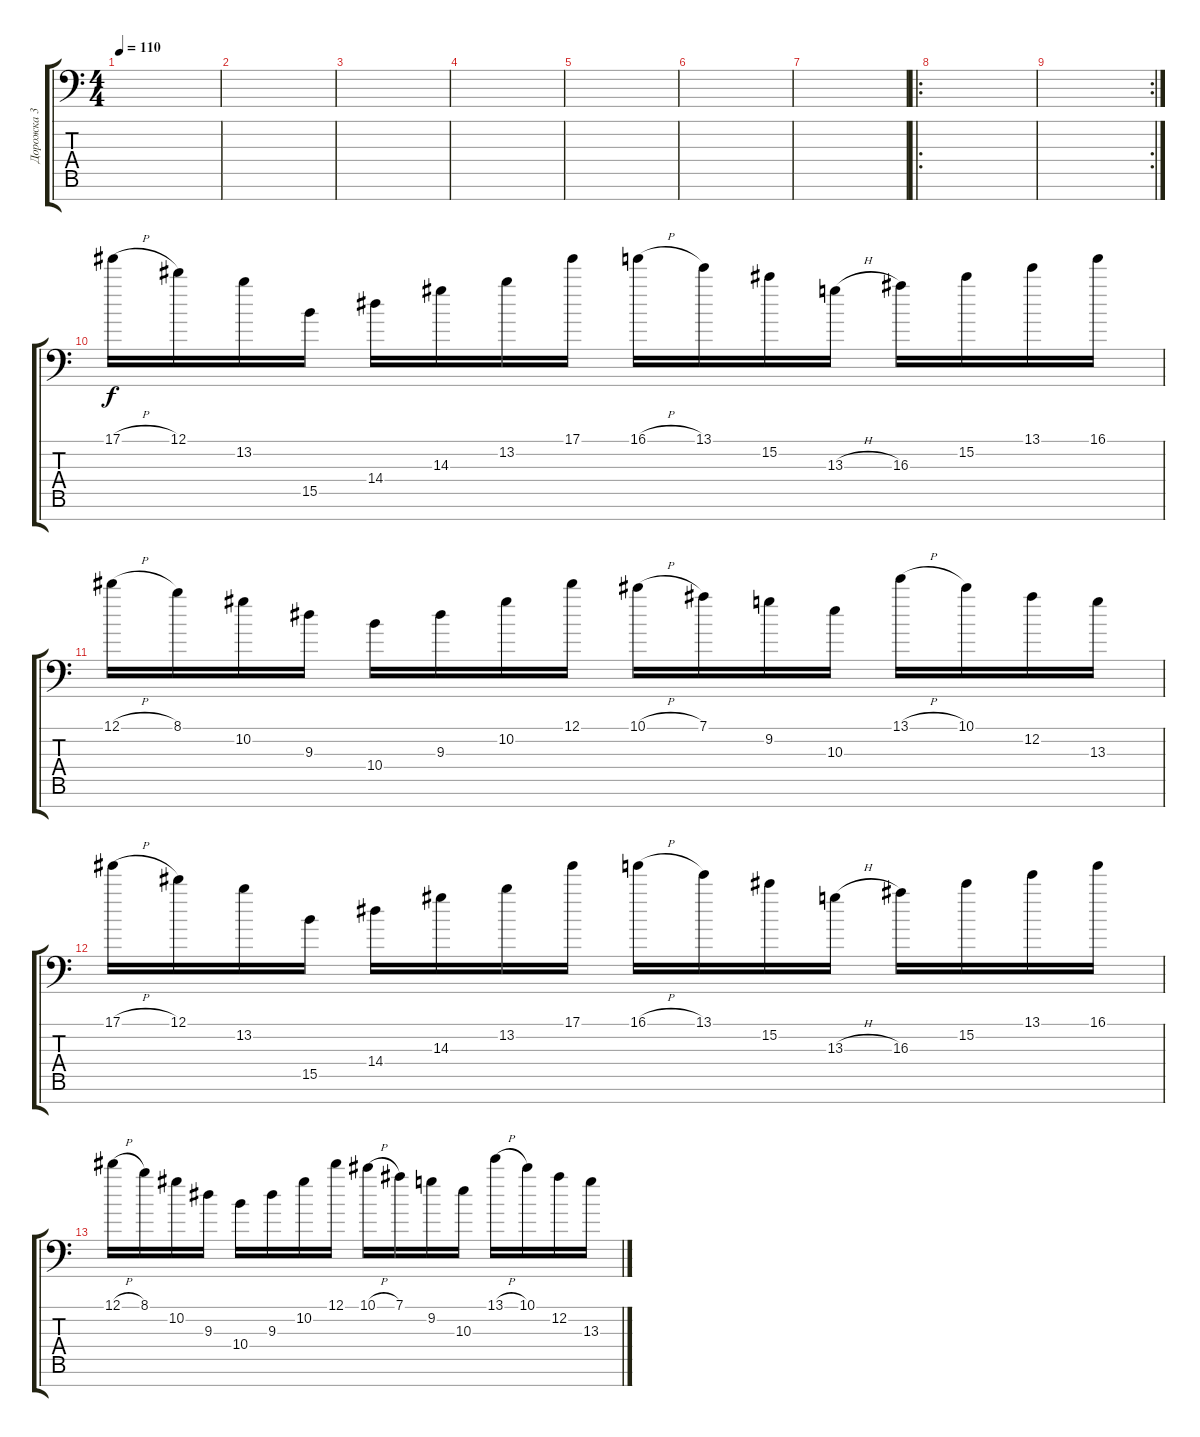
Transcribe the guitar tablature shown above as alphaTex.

\track ("Дорожка 3" "Дорожка 3") {instrument overdrivenguitar}
\staff {score tabs}
\tuning (Eb4 Bb3 Gb3 Db3 Ab2 Eb2 Ab1) {hide}
\ts (4 4)
\tempo 110
\clef f4
\ks c
|
|
|
|
|
|
|
\ro
|
\rc 2
|
17.1{h}.16 12.1.16 13.2.16 15.5.16 14.4.16 14.3.16 13.2.16 17.1.16 16.1{h}.16 13.1.16 15.2.16 13.3{h}.16 16.3.16 15.2.16 13.1.16 16.1.16 |
12.1{h}.16 8.1.16 10.2.16 9.3.16 10.4.16 9.3.16 10.2.16 12.1.16 10.1{h}.16 7.1.16 9.2.16 10.3.16 13.1{h}.16 10.1.16 12.2.16 13.3.16 |
17.1{h}.16 12.1.16 13.2.16 15.5.16 14.4.16 14.3.16 13.2.16 17.1.16 16.1{h}.16 13.1.16 15.2.16 13.3{h}.16 16.3.16 15.2.16 13.1.16 16.1.16 |
12.1{h}.16 8.1.16 10.2.16 9.3.16 10.4.16 9.3.16 10.2.16 12.1.16 10.1{h}.16 7.1.16 9.2.16 10.3.16 13.1{h}.16 10.1.16 12.2.16 13.3.16
